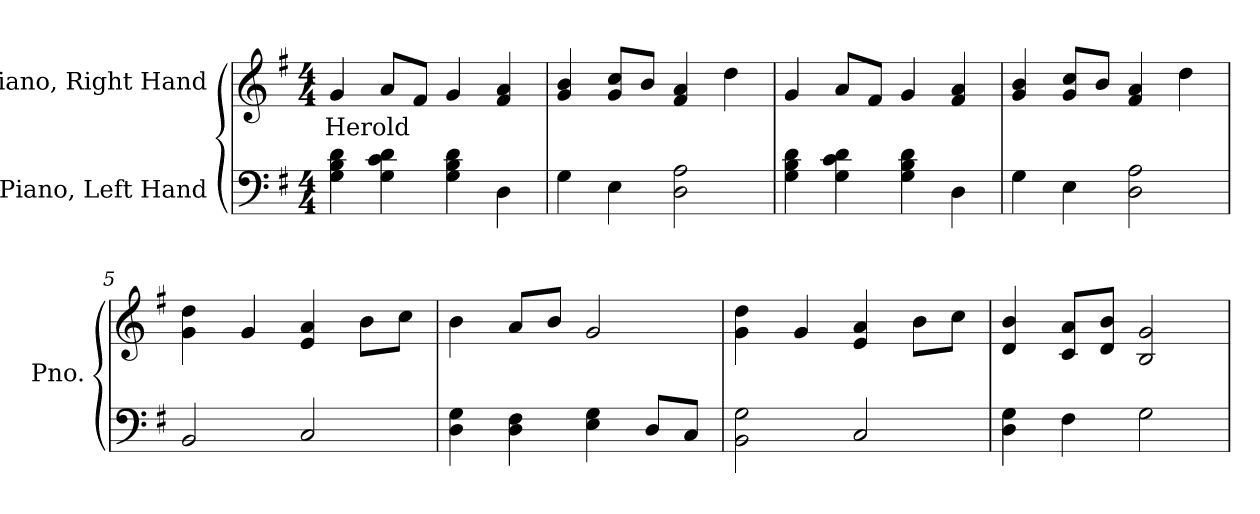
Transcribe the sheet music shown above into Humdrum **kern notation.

**kern	**kern	**text
*part2	*part1	*part1
*staff2	*staff1	*staff1
*I"Piano, Left Hand	*I"Piano, Right Hand	*
*I'Pno.	*I'Pno.	*
*clefF4	*clefG2	*
*k[f#]	*k[f#]	*
*M4/4	*M4/4	*
*MM90	*MM90	*
=1	=1	=1
!	!	!LO:LY:b
4G\ 4B\ 4d\	4g/	Herold
4G\ 4c\ 4d\	8a/L	.
.	8f#/J	.
4G\ 4B\ 4d\	4g/	.
4D\	4f#/ 4a/	.
=2	=2	=2
4G\	4g/ 4b/	.
4E\	8g/ 8cc/L	.
.	8b/J	.
2D\ 2A\	4f#/ 4a/	.
.	4dd\	.
=3	=3	=3
4G\ 4B\ 4d\	4g/	.
4G\ 4c\ 4d\	8a/L	.
.	8f#/J	.
4G\ 4B\ 4d\	4g/	.
4D\	4f#/ 4a/	.
=4	=4	=4
4G\	4g/ 4b/	.
4E\	8g/ 8cc/L	.
.	8b/J	.
2D\ 2A\	4f#/ 4a/	.
.	4dd\	.
=5	=5	=5
2BB/	4g\ 4dd\	.
.	4g/	.
2C/	4e/ 4a/	.
.	8b\L	.
.	8cc\J	.
!!LO:LB:g=z
=6	=6	=6
4D\ 4G\	4b\	.
4D\ 4F#\	8a/L	.
.	8b/J	.
4E\ 4G\	2g/	.
8D/L	.	.
8C/J	.	.
=7	=7	=7
2BB\ 2G\	4g\ 4dd\	.
.	4g/	.
2C/	4e/ 4a/	.
.	8b\L	.
.	8cc\J	.
=8	=8	=8
4D\ 4G\	4d/ 4b/	.
4F#\	8c/ 8a/L	.
.	8d/ 8b/J	.
2G\	2B/ 2g/	.
=	=	=
*-	*-	*-
